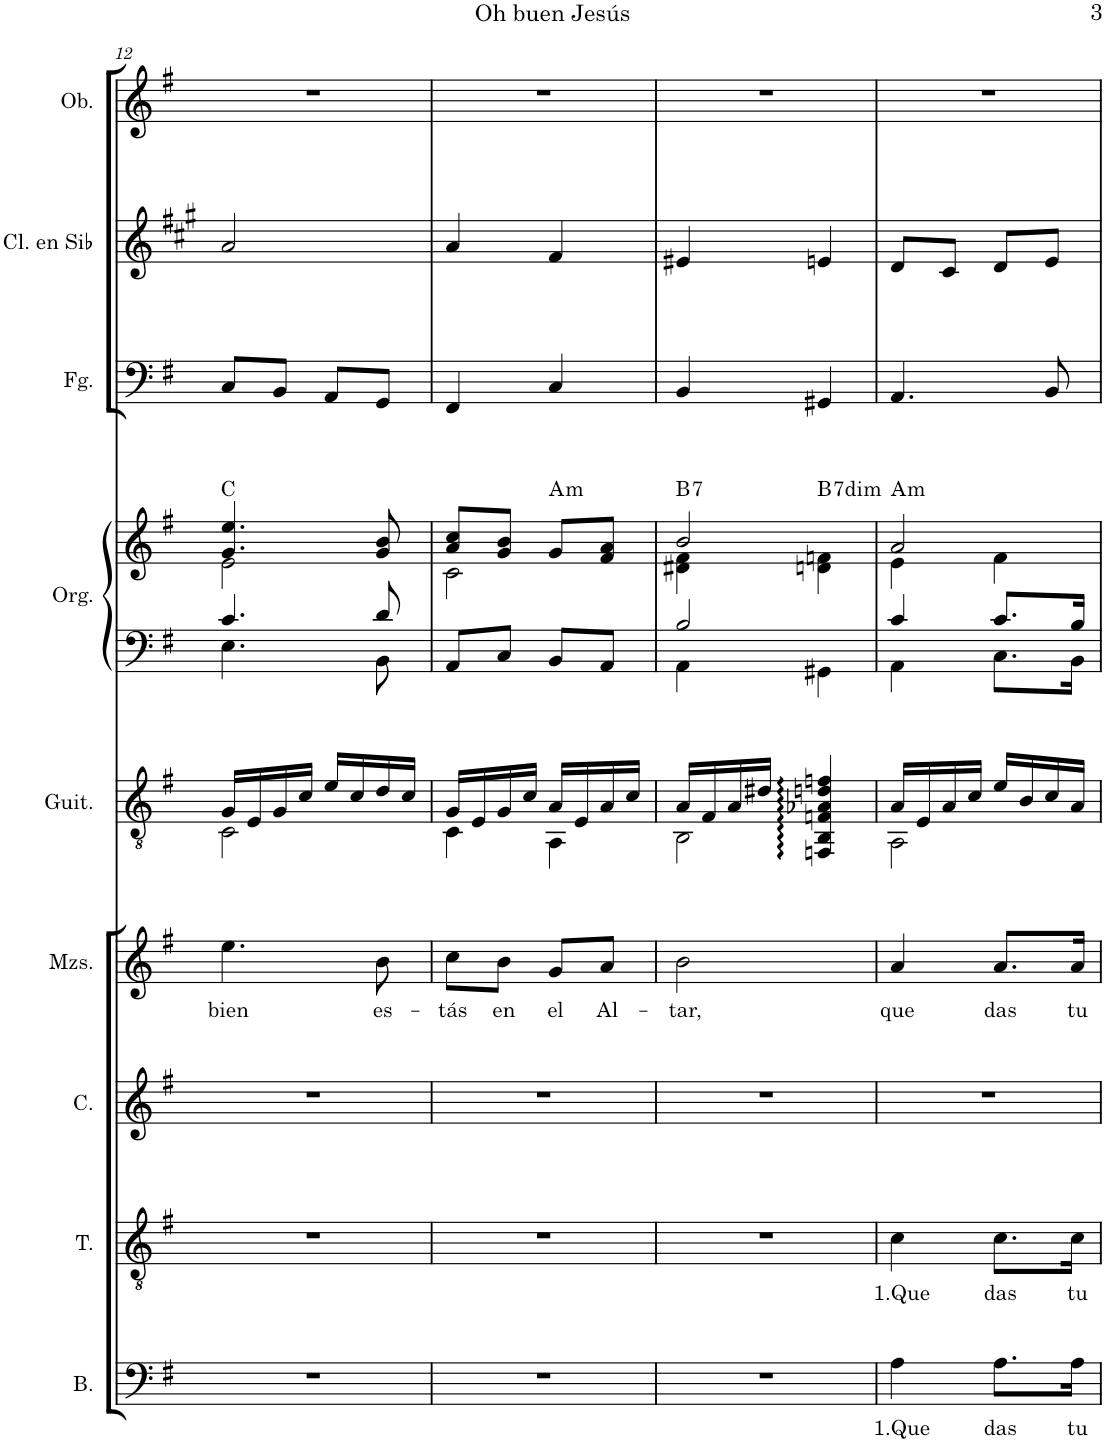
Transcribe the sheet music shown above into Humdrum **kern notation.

**kern	**text	**kern	**text	**kern	**kern	**text	**kern	**harte	**kern	**kern	**harte	**kern	**kern	**kern
*part9	*part9	*part8	*part8	*part7	*part6	*part6	*part5	*part5	*part4	*part4	*part4	*part3	*part2	*part1
*staff10	*staff10	*staff9	*staff9	*staff8	*staff7	*staff7	*staff6	*	*staff5	*staff4	*	*staff3	*staff2	*staff1
*I"Bajo	*	*I"Tenor	*	*I"Contralto	*I"Mezzosoprano	*	*I"Guitarra acústica	*	*I"Órgano	*	*	*I"Fagot	*I"Clarinete en Sib	*I"Oboe
*I'B.	*	*I'T.	*	*I'C.	*I'Mzs.	*	*I'Guit.	*	*	*	*	*I'Fg.	*I'Cl. en Sib	*I'Ob.
!!LO:PB:g=z
*clefF4	*	*clefGv2	*	*clefG2	*clefG2	*	*clefGv2	*	*clefF4	*clefG2	*	*clefF4	*clefG2	*clefG2
*	*	*	*	*	*	*	*	*	*	*	*	*	*Trd1c2	*
*k[f#]	*	*k[f#]	*	*k[f#]	*k[f#]	*	*k[f#]	*	*k[f#]	*k[f#]	*	*k[f#]	*k[f#c#g#]	*k[f#]
*M2/4	*	*M2/4	*	*M2/4	*M2/4	*	*M2/4	*	*M2/4	*M2/4	*	*M2/4	*M2/4	*M2/4
=12	=12	=12	=12	=12	=12	=12	=12	=12	=12	=12	=12	=12	=12	=12
!	!	!	!	!	!	!LO:LY:b	!	!	!	!	!	!	!	!
*	*	*	*	*	*	*	*^	*	*^	*^	*	*	*	*
2r	.	2r	.	2r	4.ee\	bien	16G/LL	2C\	C:maj	4.c/	4.E\	4.g/ 4.ee/	2e\	C:maj	8C/L	2a/	2r
.	.	.	.	.	.	.	16E/	.	.	.	.	.	.	.	.	.	.
.	.	.	.	.	.	.	16G/	.	.	.	.	.	.	.	8BB/J	.	.
.	.	.	.	.	.	.	16c/JJ	.	.	.	.	.	.	.	.	.	.
.	.	.	.	.	.	.	16e/LL	.	.	.	.	.	.	.	8AA/L	.	.
.	.	.	.	.	.	.	16c/	.	.	.	.	.	.	.	.	.	.
!	!	!	!	!	!	!LO:LY:b	!	!	!	!	!	!	!	!	!	!	!
.	.	.	.	.	8b\	es-	16d/	.	.	8d/	8BB\	8g/ 8b/	.	.	8GG/J	.	.
.	.	.	.	.	.	.	16c/JJ	.	.	.	.	.	.	.	.	.	.
*	*	*	*	*	*	*	*	*	*	*v	*v	*	*	*	*	*	*
=13	=13	=13	=13	=13	=13	=13	=13	=13	=13	=13	=13	=13	=13	=13	=13	=13
!	!	!	!	!	!	!LO:LY:b	!	!	!	!	!	!	!	!	!	!
2r	.	2r	.	2r	8cc\L	-tás	16G/LL	4C\	.	8AA/L	8a/ 8cc/L	2c\	.	4FF#/	4a/	2r
.	.	.	.	.	.	.	16E/	.	.	.	.	.	.	.	.	.
!	!	!	!	!	!	!LO:LY:b	!	!	!	!	!	!	!	!	!	!
.	.	.	.	.	8b\J	en	16G/	.	.	8C/J	8g/ 8b/J	.	.	.	.	.
.	.	.	.	.	.	.	16c/JJ	.	.	.	.	.	.	.	.	.
!	!	!	!	!	!	!LO:LY:b	!	!	!LO:H:kt=m	!	!	!	!LO:H:kt=m	!	!	!
.	.	.	.	.	8g/L	el	16A/LL	4AA\	A:min	8BB/L	8g/L	.	A:min	4C/	4f#/	.
.	.	.	.	.	.	.	16E/	.	.	.	.	.	.	.	.	.
!	!	!	!	!	!	!LO:LY:b	!	!	!	!	!	!	!	!	!	!
.	.	.	.	.	8a/J	Al-	16A/	.	.	8AA/J	8f#/ 8a/J	.	.	.	.	.
.	.	.	.	.	.	.	16c/JJ	.	.	.	.	.	.	.	.	.
=14	=14	=14	=14	=14	=14	=14	=14	=14	=14	=14	=14	=14	=14	=14	=14	=14
!	!	!	!	!	!	!LO:LY:b	!	!	!LO:H:kt=7	!	!	!	!LO:H:kt=7	!	!	!
*	*	*	*	*	*	*	*	*	*	*^	*	*	*	*	*	*
2r	.	2r	.	2r	2b\	-tar,	16A/LL	2BB\	B:7	2B/	4AA\	2b/	4d#X\ 4f#\	B:7	4BB/	4e#X/	2r
.	.	.	.	.	.	.	16F#/	.	.	.	.	.	.	.	.	.	.
.	.	.	.	.	.	.	16A/	.	.	.	.	.	.	.	.	.	.
.	.	.	.	.	.	.	16d#X/JJ	.	.	.	.	.	.	.	.	.	.
!	!	!	!	!	!	!	!	!	!LO:H:kt=7dim	!	!	!	!	!LO:H:kt=7dim	!	!	!
.	.	.	.	.	.	.	4FFn/ 4BB/ 4Fn/ 4A-X/ 4dn/ 4fn/	.	B:dim	.	4GG#X\	.	4dn\ 4fn\	B:dim	4GG#X/	4en/	.
=15	=15	=15	=15	=15	=15	=15	=15	=15	=15	=15	=15	=15	=15	=15	=15	=15	=15
!	!LO:LY:b	!	!LO:LY:b	!	!	!LO:LY:b	!	!	!LO:H:kt=m	!	!	!	!	!LO:H:kt=m	!	!	!
4A\	1.Que	4c\	1.Que	2r	4a/	que	16A/LL	2AA\	A:min	4c/	4AA\	2a/	4e\	A:min	4.AA/	8d/L	2r
.	.	.	.	.	.	.	16E/	.	.	.	.	.	.	.	.	.	.
.	.	.	.	.	.	.	16A/	.	.	.	.	.	.	.	.	8c#/J	.
.	.	.	.	.	.	.	16c/JJ	.	.	.	.	.	.	.	.	.	.
!	!LO:LY:b	!	!LO:LY:b	!	!	!LO:LY:b	!	!	!	!	!	!	!	!	!	!	!
8.A\L	das	8.c\L	das	.	8.a/L	das	16e/LL	.	.	8.c/L	8.C\L	.	4f#\	.	.	8d/L	.
.	.	.	.	.	.	.	16B/	.	.	.	.	.	.	.	.	.	.
.	.	.	.	.	.	.	16c/	.	.	.	.	.	.	.	8BB/	8e/J	.
!	!LO:LY:b	!	!LO:LY:b	!	!	!LO:LY:b	!	!	!	!	!	!	!	!	!	!	!
16A\Jk	tu	16c\Jk	tu	.	16a/Jk	tu	16A/JJ	.	.	16B/Jk	16BB\Jk	.	.	.	.	.	.
*	*	*	*	*	*	*	*v	*v	*	*	*	*	*	*	*	*	*
*	*	*	*	*	*	*	*	*	*v	*v	*	*	*	*	*	*
*	*	*	*	*	*	*	*	*	*	*v	*v	*	*	*	*
=	=	=	=	=	=	=	=	=	=	=	=	=	=	=
*-	*-	*-	*-	*-	*-	*-	*-	*-	*-	*-	*-	*-	*-	*-
